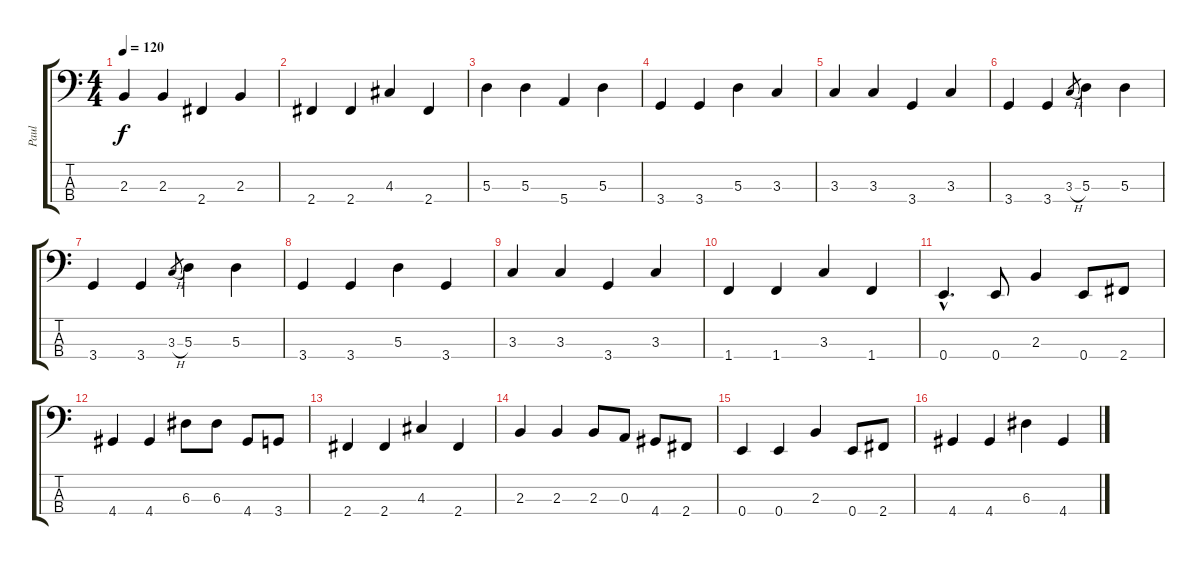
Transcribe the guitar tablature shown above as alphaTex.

\track ("Paul" "Paul") {instrument electricbasspick}
\staff {score tabs}
\tuning (G2 D2 A1 E1) {hide}
\ts (4 4)
\tempo 120
\clef f4
\ks c
2.3.4{dy f} 2.3.4 2.4.4 2.3.4 |
2.4.4 2.4.4 4.3.4 2.4.4 |
5.3.4 5.3.4 5.4.4 5.3.4 |
3.4.4 3.4.4 5.3.4 3.3.4 |
3.3.4 3.3.4 3.4.4 3.3.4 |
3.4.4 3.4.4 3.3{h}.8{gr} 5.3.4 5.3.4 |
3.4.4 3.4.4 3.3{h}.8{gr} 5.3.4 5.3.4 |
3.4.4 3.4.4 5.3.4 3.4.4 |
3.3.4 3.3.4 3.4.4 3.3.4 |
1.4.4 1.4.4 3.3.4 1.4.4 |
0.4{hac}.4{d} 0.4.8 2.3.4 0.4.8 2.4.8 |
4.4.4 4.4.4 6.3.8 6.3.8 4.4.8 3.4.8 |
2.4.4 2.4.4 4.3.4 2.4.4 |
2.3.4 2.3.4 2.3.8 0.3.8 4.4.8 2.4.8 |
0.4.4 0.4.4 2.3.4 0.4.8 2.4.8 |
4.4.4 4.4.4 6.3.4 4.4.4
